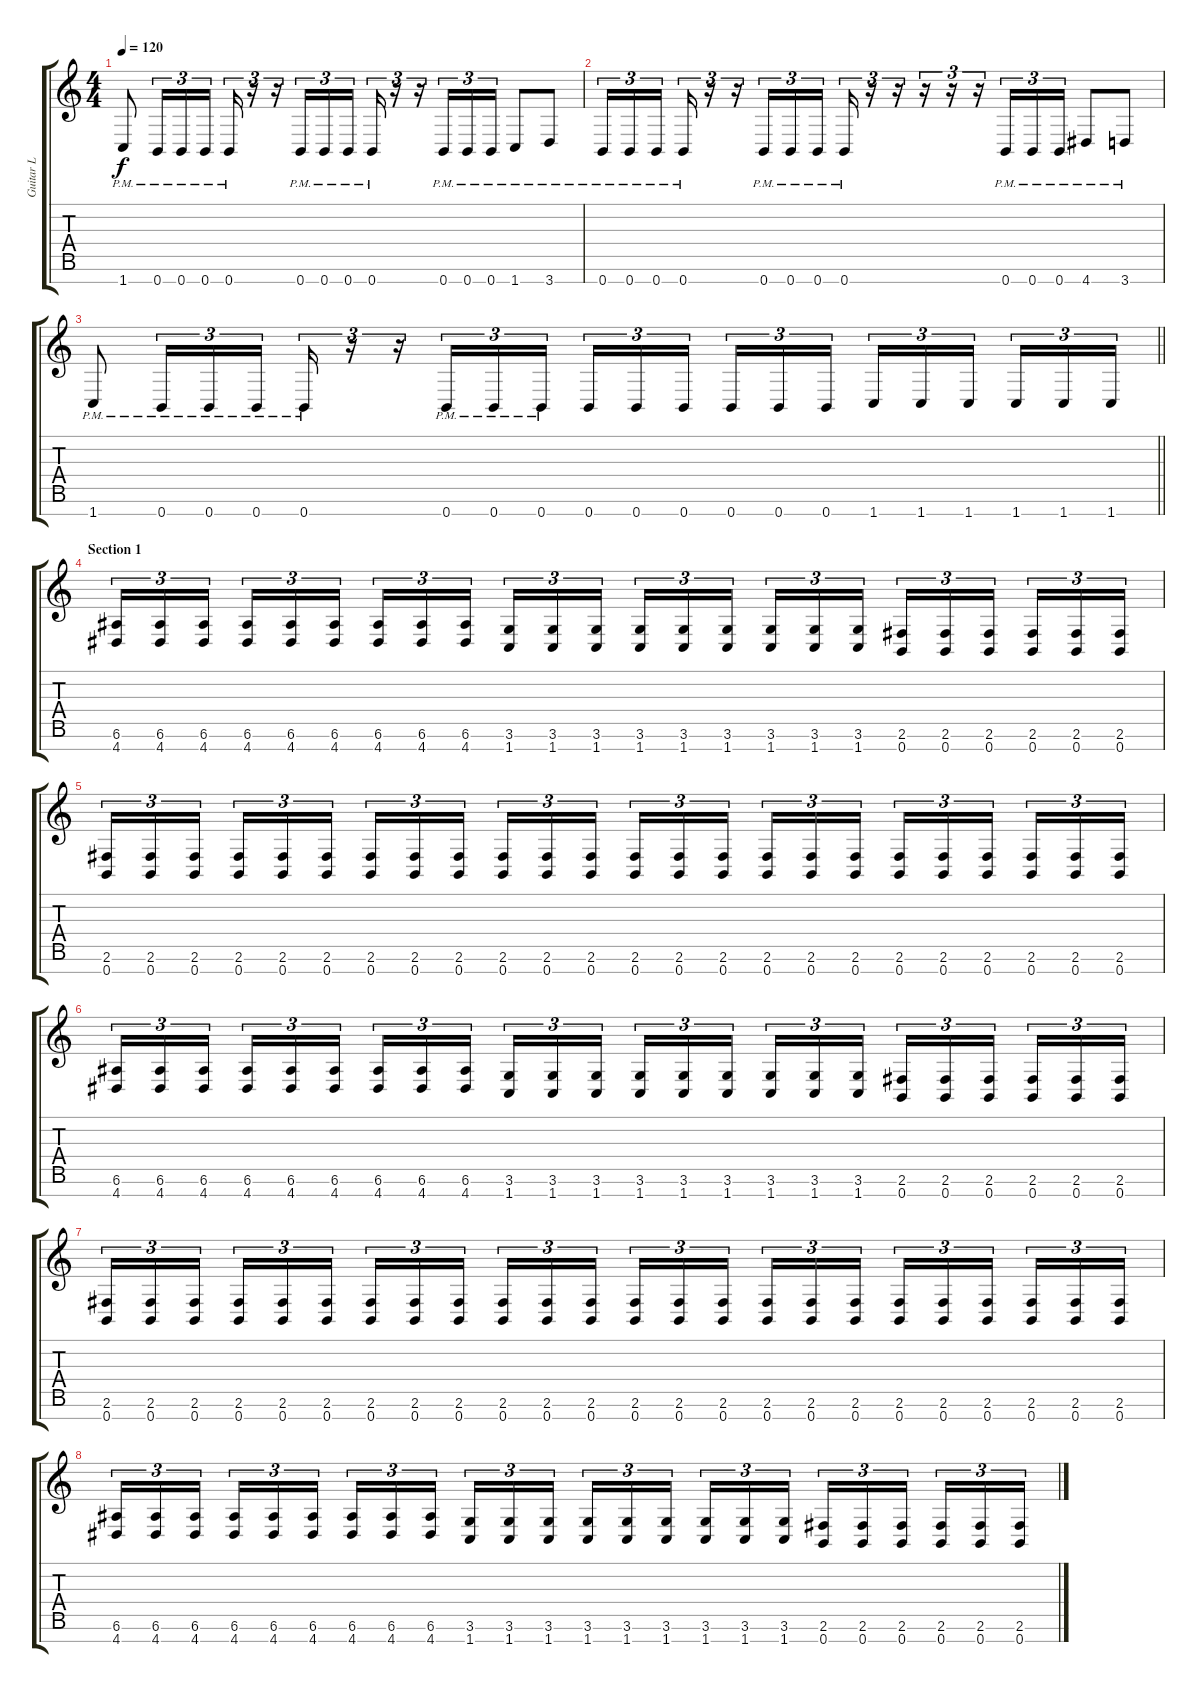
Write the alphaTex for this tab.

\track ("Guitar L" "Guitar L") {instrument distortionguitar}
\staff {score tabs}
\tuning (E4 B3 G3 D3 A2 E2 B1) {hide}
\ts (4 4)
\tempo 120
\clef g2
\ks c
1.7{pm}.8{dy f} 0.7{pm}.16{tu (3 2)} 0.7{pm}.16{tu (3 2)} 0.7{pm}.16{tu (3 2)} 0.7{pm}.16{tu (3 2)} r.16{tu (3 2)} r.16{tu (3 2)} 0.7{pm}.16{tu (3 2)} 0.7{pm}.16{tu (3 2)} 0.7{pm}.16{tu (3 2)} 0.7{pm}.16{tu (3 2)} r.16{tu (3 2)} r.16{tu (3 2)} 0.7{pm}.16{tu (3 2)} 0.7{pm}.16{tu (3 2)} 0.7{pm}.16{tu (3 2)} 1.7{pm}.8 3.7{pm}.8 |
0.7{pm}.16{tu (3 2)} 0.7{pm}.16{tu (3 2)} 0.7{pm}.16{tu (3 2) beam splitsecondary} 0.7{pm}.16{tu (3 2)} r.16{tu (3 2)} r.16{tu (3 2)} 0.7{pm}.16{tu (3 2)} 0.7{pm}.16{tu (3 2)} 0.7{pm}.16{tu (3 2) beam splitsecondary} 0.7{pm}.16{tu (3 2)} r.16{tu (3 2)} r.16{tu (3 2)} r.16{tu (3 2)} r.16{tu (3 2)} r.16{tu (3 2)} 0.7{pm}.16{tu (3 2)} 0.7{pm}.16{tu (3 2)} 0.7{pm}.16{tu (3 2)} 4.7{pm}.8 3.7{pm}.8 |
\barLineRight lightlight
1.7{pm}.8 0.7{pm}.16{tu (3 2)} 0.7{pm}.16{tu (3 2)} 0.7{pm}.16{tu (3 2)} 0.7{pm}.16{tu (3 2)} r.16{tu (3 2)} r.16{tu (3 2)} 0.7{pm}.16{tu (3 2)} 0.7{pm}.16{tu (3 2)} 0.7{pm}.16{tu (3 2)} 0.7.16{tu (3 2)} 0.7.16{tu (3 2)} 0.7.16{tu (3 2) beam splitsecondary} 0.7.16{tu (3 2)} 0.7.16{tu (3 2)} 0.7.16{tu (3 2)} 1.7.16{tu (3 2)} 1.7.16{tu (3 2)} 1.7.16{tu (3 2) beam splitsecondary} 1.7.16{tu (3 2)} 1.7.16{tu (3 2)} 1.7.16{tu (3 2)} |
\section ("" "Section 1")
(6.6 4.7).16{tu (3 2)} (6.6 4.7).16{tu (3 2)} (6.6 4.7).16{tu (3 2) beam splitsecondary} (6.6 4.7).16{tu (3 2)} (6.6 4.7).16{tu (3 2)} (6.6 4.7).16{tu (3 2)} (6.6 4.7).16{tu (3 2)} (6.6 4.7).16{tu (3 2)} (6.6 4.7).16{tu (3 2) beam splitsecondary} (3.6 1.7).16{tu (3 2)} (3.6 1.7).16{tu (3 2)} (3.6 1.7).16{tu (3 2)} (3.6 1.7).16{tu (3 2)} (3.6 1.7).16{tu (3 2)} (3.6 1.7).16{tu (3 2) beam splitsecondary} (3.6 1.7).16{tu (3 2)} (3.6 1.7).16{tu (3 2)} (3.6 1.7).16{tu (3 2)} (2.6 0.7).16{tu (3 2)} (2.6 0.7).16{tu (3 2)} (2.6 0.7).16{tu (3 2) beam splitsecondary} (2.6 0.7).16{tu (3 2)} (2.6 0.7).16{tu (3 2)} (2.6 0.7).16{tu (3 2)} |
(2.6 0.7).16{tu (3 2)} (2.6 0.7).16{tu (3 2)} (2.6 0.7).16{tu (3 2) beam splitsecondary} (2.6 0.7).16{tu (3 2)} (2.6 0.7).16{tu (3 2)} (2.6 0.7).16{tu (3 2)} (2.6 0.7).16{tu (3 2)} (2.6 0.7).16{tu (3 2)} (2.6 0.7).16{tu (3 2) beam splitsecondary} (2.6 0.7).16{tu (3 2)} (2.6 0.7).16{tu (3 2)} (2.6 0.7).16{tu (3 2)} (2.6 0.7).16{tu (3 2)} (2.6 0.7).16{tu (3 2)} (2.6 0.7).16{tu (3 2) beam splitsecondary} (2.6 0.7).16{tu (3 2)} (2.6 0.7).16{tu (3 2)} (2.6 0.7).16{tu (3 2)} (2.6 0.7).16{tu (3 2)} (2.6 0.7).16{tu (3 2)} (2.6 0.7).16{tu (3 2) beam splitsecondary} (2.6 0.7).16{tu (3 2)} (2.6 0.7).16{tu (3 2)} (2.6 0.7).16{tu (3 2)} |
(6.6 4.7).16{tu (3 2)} (6.6 4.7).16{tu (3 2)} (6.6 4.7).16{tu (3 2) beam splitsecondary} (6.6 4.7).16{tu (3 2)} (6.6 4.7).16{tu (3 2)} (6.6 4.7).16{tu (3 2)} (6.6 4.7).16{tu (3 2)} (6.6 4.7).16{tu (3 2)} (6.6 4.7).16{tu (3 2) beam splitsecondary} (3.6 1.7).16{tu (3 2)} (3.6 1.7).16{tu (3 2)} (3.6 1.7).16{tu (3 2)} (3.6 1.7).16{tu (3 2)} (3.6 1.7).16{tu (3 2)} (3.6 1.7).16{tu (3 2) beam splitsecondary} (3.6 1.7).16{tu (3 2)} (3.6 1.7).16{tu (3 2)} (3.6 1.7).16{tu (3 2)} (2.6 0.7).16{tu (3 2)} (2.6 0.7).16{tu (3 2)} (2.6 0.7).16{tu (3 2) beam splitsecondary} (2.6 0.7).16{tu (3 2)} (2.6 0.7).16{tu (3 2)} (2.6 0.7).16{tu (3 2)} |
(2.6 0.7).16{tu (3 2)} (2.6 0.7).16{tu (3 2)} (2.6 0.7).16{tu (3 2) beam splitsecondary} (2.6 0.7).16{tu (3 2)} (2.6 0.7).16{tu (3 2)} (2.6 0.7).16{tu (3 2)} (2.6 0.7).16{tu (3 2)} (2.6 0.7).16{tu (3 2)} (2.6 0.7).16{tu (3 2) beam splitsecondary} (2.6 0.7).16{tu (3 2)} (2.6 0.7).16{tu (3 2)} (2.6 0.7).16{tu (3 2)} (2.6 0.7).16{tu (3 2)} (2.6 0.7).16{tu (3 2)} (2.6 0.7).16{tu (3 2) beam splitsecondary} (2.6 0.7).16{tu (3 2)} (2.6 0.7).16{tu (3 2)} (2.6 0.7).16{tu (3 2)} (2.6 0.7).16{tu (3 2)} (2.6 0.7).16{tu (3 2)} (2.6 0.7).16{tu (3 2) beam splitsecondary} (2.6 0.7).16{tu (3 2)} (2.6 0.7).16{tu (3 2)} (2.6 0.7).16{tu (3 2)} |
(6.6 4.7).16{tu (3 2)} (6.6 4.7).16{tu (3 2)} (6.6 4.7).16{tu (3 2) beam splitsecondary} (6.6 4.7).16{tu (3 2)} (6.6 4.7).16{tu (3 2)} (6.6 4.7).16{tu (3 2)} (6.6 4.7).16{tu (3 2)} (6.6 4.7).16{tu (3 2)} (6.6 4.7).16{tu (3 2) beam splitsecondary} (3.6 1.7).16{tu (3 2)} (3.6 1.7).16{tu (3 2)} (3.6 1.7).16{tu (3 2)} (3.6 1.7).16{tu (3 2)} (3.6 1.7).16{tu (3 2)} (3.6 1.7).16{tu (3 2) beam splitsecondary} (3.6 1.7).16{tu (3 2)} (3.6 1.7).16{tu (3 2)} (3.6 1.7).16{tu (3 2)} (2.6 0.7).16{tu (3 2)} (2.6 0.7).16{tu (3 2)} (2.6 0.7).16{tu (3 2) beam splitsecondary} (2.6 0.7).16{tu (3 2)} (2.6 0.7).16{tu (3 2)} (2.6 0.7).16{tu (3 2)}
